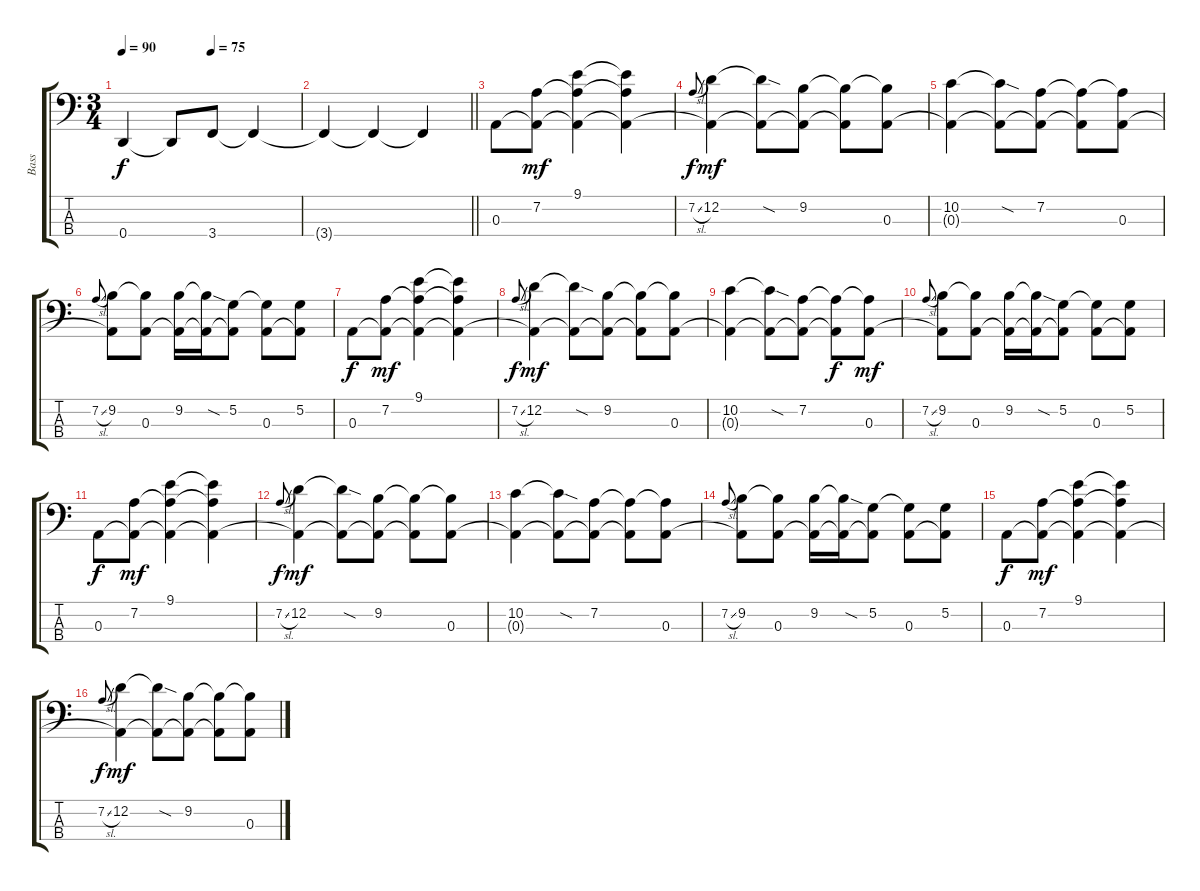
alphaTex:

\track ("Bass" "Bass") {instrument electricbassfinger}
\staff {score tabs}
\tuning (G2 D2 A1 D1) {hide}
\ts (3 4)
\tempo 90
\tempo (75 0.5)
\clef f4
\ks c
0.4{t}.4{dy f} 0.4{t}.8 3.4.8 3.4{t}.4 |
\barLineRight lightlight
3.4{t}.4 3.4{t}.4 3.4{t}.4 |
\section ("" "")
0.3.8 (7.2 0.3{t}).8{dy mf} (9.1 7.2{t} 0.3{t}).4 (9.1{t} 7.2{t} 0.3{t}).4 |
7.2{sl}.8{gr onbeat dy f} (12.2 0.3{t}).4{dy mf} (12.2{sod t} 0.3{t}).8 (9.2 0.3{t}).8 (9.2{t} 0.3{t}).8 (9.2{t} 0.3).8 |
(10.2 0.3{t}).4 (10.2{sod t} 0.3{t}).8 (7.2 0.3{t}).8 (7.2{t} 0.3{t}).8 (7.2{t} 0.3).8 |
7.2{sl}.8{gr onbeat} (9.2 0.3{t}).8 (9.2{t} 0.3).8 (9.2 0.3{t}).16 (9.2{sod t} 0.3{t}).16 (5.2 0.3{t}).8 (5.2{t} 0.3).8 (5.2 0.3{t}).8 |
0.3.8{dy f} (7.2 0.3{t}).8{dy mf} (9.1 7.2{t} 0.3{t}).4 (9.1{t} 7.2{t} 0.3{t}).4 |
7.2{sl}.8{gr onbeat dy f} (12.2 0.3{t}).4{dy mf} (12.2{sod t} 0.3{t}).8 (9.2 0.3{t}).8 (9.2{t} 0.3{t}).8 (9.2{t} 0.3).8 |
(10.2 0.3{t}).4 (10.2{sod t} 0.3{t}).8 (7.2 0.3{t}).8 (7.2{t} 0.3{t}).8{dy f} (7.2{t} 0.3).8{dy mf} |
7.2{sl}.8{gr onbeat} (9.2 0.3{t}).8 (9.2{t} 0.3).8 (9.2 0.3{t}).16 (9.2{sod t} 0.3{t}).16 (5.2 0.3{t}).8 (5.2{t} 0.3).8 (5.2 0.3{t}).8 |
0.3.8{dy f} (7.2 0.3{t}).8{dy mf} (9.1 7.2{t} 0.3{t}).4 (9.1{t} 7.2{t} 0.3{t}).4 |
7.2{sl}.8{gr onbeat dy f} (12.2 0.3{t}).4{dy mf} (12.2{sod t} 0.3{t}).8 (9.2 0.3{t}).8 (9.2{t} 0.3{t}).8 (9.2{t} 0.3).8 |
(10.2 0.3{t}).4 (10.2{sod t} 0.3{t}).8 (7.2 0.3{t}).8 (7.2{t} 0.3{t}).8 (7.2{t} 0.3).8 |
7.2{sl}.8{gr onbeat} (9.2 0.3{t}).8 (9.2{t} 0.3).8 (9.2 0.3{t}).16 (9.2{sod t} 0.3{t}).16 (5.2 0.3{t}).8 (5.2{t} 0.3).8 (5.2 0.3{t}).8 |
0.3.8{dy f} (7.2 0.3{t}).8{dy mf} (9.1 7.2{t} 0.3{t}).4 (9.1{t} 7.2{t} 0.3{t}).4 |
7.2{sl}.8{gr onbeat dy f} (12.2 0.3{t}).4{dy mf} (12.2{sod t} 0.3{t}).8 (9.2 0.3{t}).8 (9.2{t} 0.3{t}).8 (9.2{t} 0.3).8
